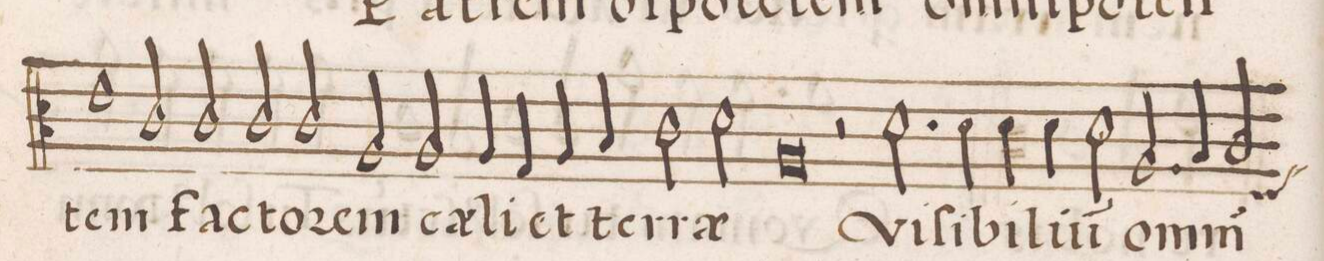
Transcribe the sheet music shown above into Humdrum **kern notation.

**kern	**text
*I"ALTVS	*
*clefC3	*
*k[]	*
*met(C|)	*
*M2/1	*
1e\	-tem
2c/	.
2c/	fac-
=7-	=7-
2c/	-to-
2c/	-rem
2A/	.
2A/	cae-
=8-	=8-
4A/	-li
4G/	.
4A/	et
4B/	.
2c\	ter-
2d\	-rae
=9-	=9-
0A/	.
=10-	=10-
2r	.
2.d\	Vi-
4d\	-ſi-
4d\	-bi-
4d\	-li-
=11-	=11-
2d\	-u(m)
2.A/	om-
4B/	.
*custos:F	*
2c/	-ni-
=12-	=12-
*-	*-
